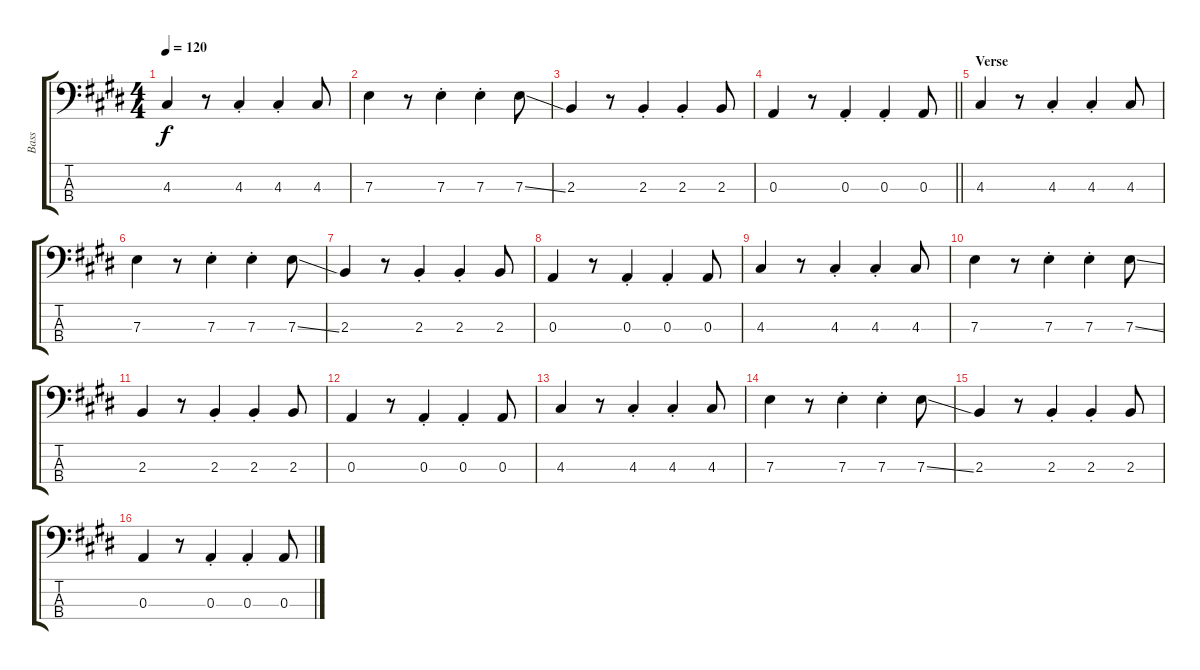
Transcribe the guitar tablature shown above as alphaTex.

\track ("Bass" "Bass") {instrument electricbassfinger}
\staff {score tabs}
\tuning (G2 D2 A1 E1) {hide}
\ts (4 4)
\tempo 120
\clef f4
\ks e
4.3.4{dy f} r.8 4.3{st}.4 4.3{st}.4 4.3.8 |
7.3.4 r.8 7.3{st}.4 7.3{st}.4 7.3{ss}.8 |
2.3.4 r.8 2.3{st}.4 2.3{st}.4 2.3.8 |
\barLineRight lightlight
0.3.4 r.8 0.3{st}.4 0.3{st}.4 0.3.8 |
\section ("" "Verse")
4.3.4 r.8 4.3{st}.4 4.3{st}.4 4.3.8 |
7.3.4 r.8 7.3{st}.4 7.3{st}.4 7.3{ss}.8 |
2.3.4 r.8 2.3{st}.4 2.3{st}.4 2.3.8 |
0.3.4 r.8 0.3{st}.4 0.3{st}.4 0.3.8 |
4.3.4 r.8 4.3{st}.4 4.3{st}.4 4.3.8 |
7.3.4 r.8 7.3{st}.4 7.3{st}.4 7.3{ss}.8 |
2.3.4 r.8 2.3{st}.4 2.3{st}.4 2.3.8 |
0.3.4 r.8 0.3{st}.4 0.3{st}.4 0.3.8 |
4.3.4 r.8 4.3{st}.4 4.3{st}.4 4.3.8 |
7.3.4 r.8 7.3{st}.4 7.3{st}.4 7.3{ss}.8 |
2.3.4 r.8 2.3{st}.4 2.3{st}.4 2.3.8 |
0.3.4 r.8 0.3{st}.4 0.3{st}.4 0.3.8
